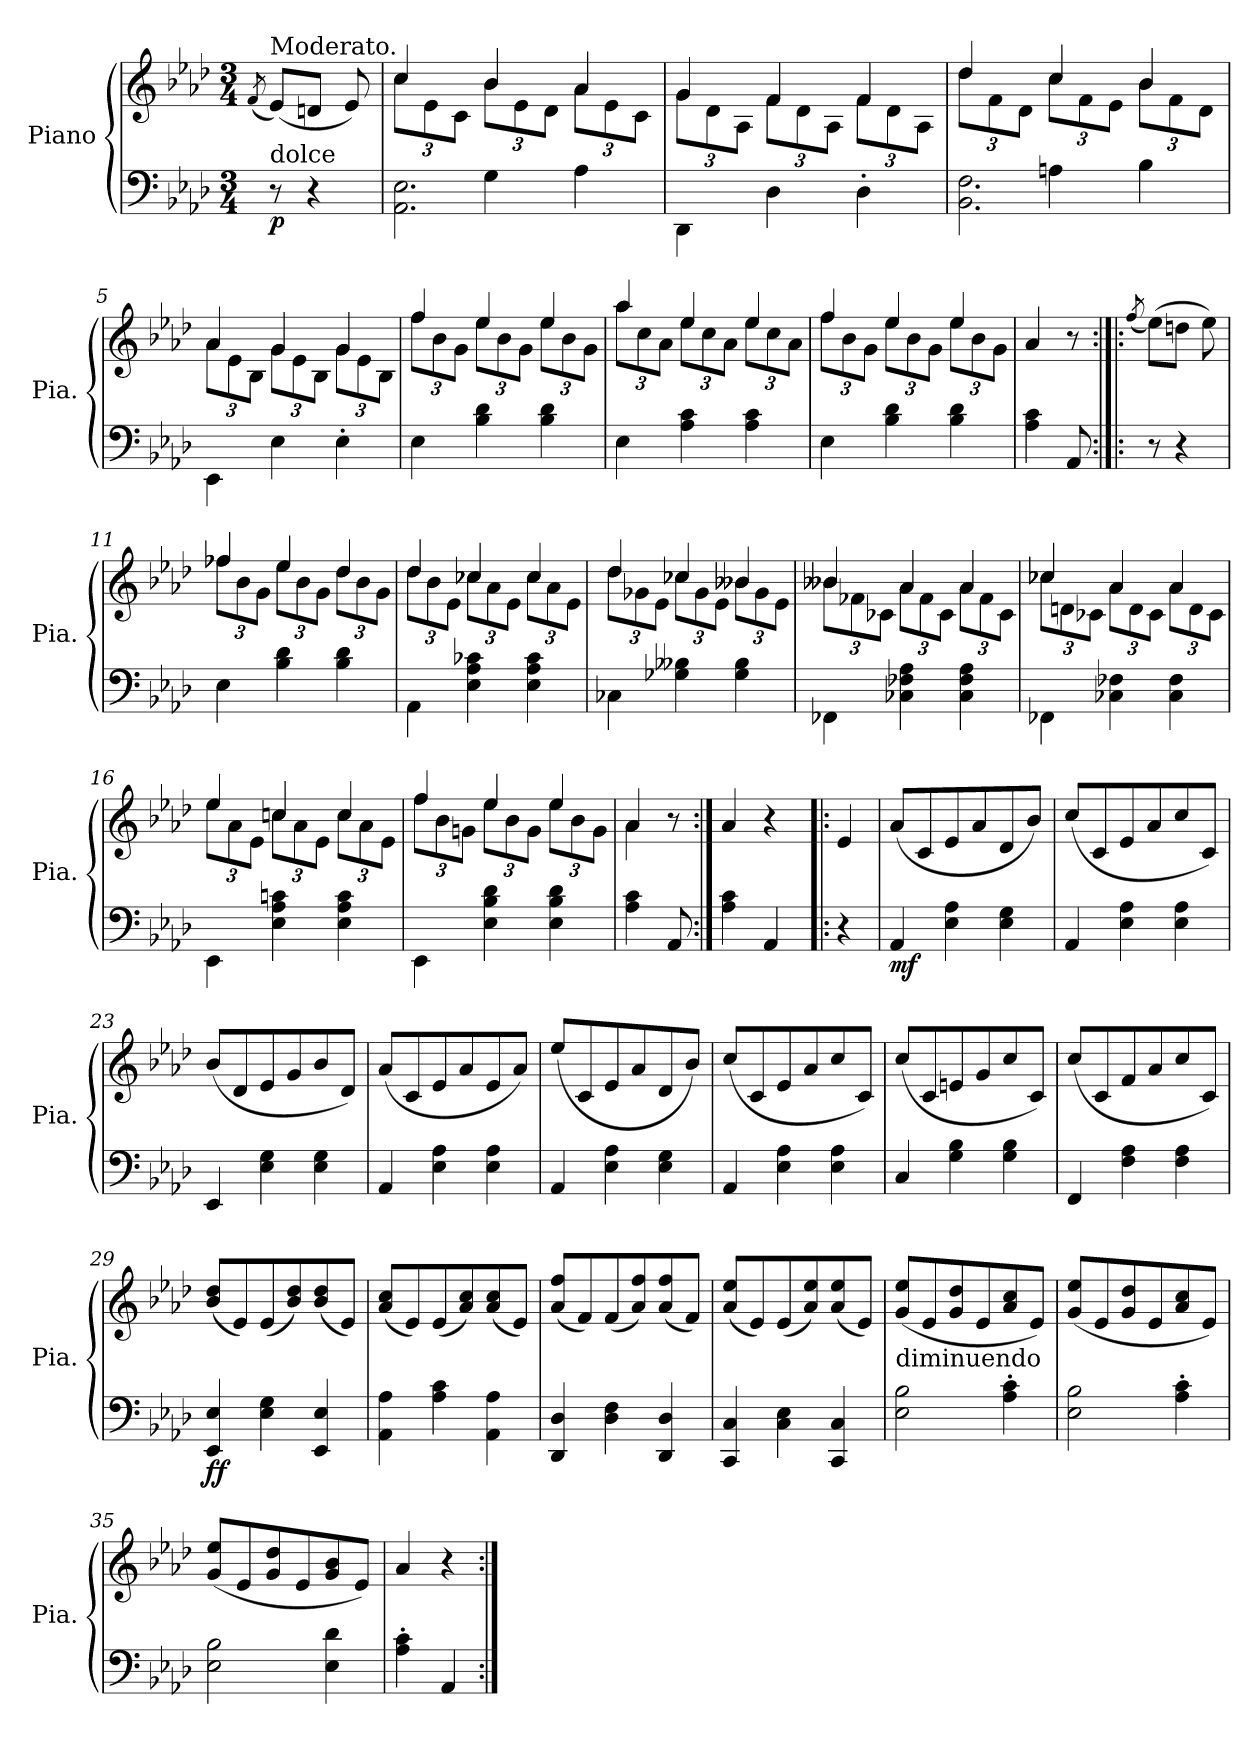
**kern	**kern	**dynam
*part1	*part1	*part1
*staff2	*staff1	*staff1/2
*I"Piano	*	*
*I'Pia.	*	*
*clefF4	*clefG2	*
*k[b-e-a-d-]	*k[b-e-a-d-]	*
*A-:	*A-:	*
*M3/4	*M3/4	*
=1	=1	=1
.	(<8qf/	.
!	!LO:TX:a:t=Moderato.	!
!LO:TX:a:t=dolce	!	!
!	!	!LO:DY:b=2
8r	(<8e-/L)	p
4r	8dn/J	.
.	8e-/)	.
=2	=2	=2
*^	*^	*
*	*	*	*Xbrackettup	*
2.AA-\ 2.E-\	4ryy	4cc/	12cc\L	.
.	.	.	12e-\	.
.	.	.	12c\J	.
.	4G\	4b-/	12b-\L	.
.	.	.	12e-\	.
.	.	.	12d-\J	.
.	4A-\	4a-/	12a-\L	.
.	.	.	12e-\	.
.	.	.	12c\J	.
*v	*v	*	*	*
=3	=3	=3	=3
4DD-\	4g/	12g\L	.
.	.	12d-\	.
.	.	12A-\J	.
4D-\	4f/	12f\L	.
.	.	12d-\	.
.	.	12A-\J	.
4D-'\	4f/	12f\L	.
.	.	12d-\	.
.	.	12A-\J	.
=4	=4	=4	=4
*^	*	*	*
2.BB-\ 2.F\	4ryy	4dd-/	12dd-\L	.
.	.	.	12f\	.
.	.	.	12d-\J	.
.	4An\	4cc/	12cc\L	.
.	.	.	12f\	.
.	.	.	12e-\J	.
.	4B-\	4b-/	12b-\L	.
.	.	.	12f\	.
.	.	.	12d-\J	.
*v	*v	*	*	*
=5	=5	=5	=5
4EE-\	4a-/	12a-\L	.
.	.	12e-\	.
.	.	12B-\J	.
4E-\	4g/	12g\L	.
.	.	12e-\	.
.	.	12B-\J	.
4E-'\	4g/	12g\L	.
.	.	12e-\	.
.	.	12B-\J	.
!!LO:LB:g=z	!!
=6	=6	=6	=6
4E-\	4ff/	12ff\L	.
.	.	12b-\	.
.	.	12g\J	.
4B-\ 4d-\	4ee-/	12ee-\L	.
.	.	12b-\	.
.	.	12g\J	.
4B-\ 4d-\	4ee-/	12ee-\L	.
.	.	12b-\	.
.	.	12g\J	.
=7	=7	=7	=7
4E-\	4aa-/	12aa-\L	.
.	.	12cc\	.
.	.	12a-\J	.
4A-\ 4c\	4ee-/	12ee-\L	.
.	.	12cc\	.
.	.	12a-\J	.
4A-\ 4c\	4ee-/	12ee-\L	.
.	.	12cc\	.
.	.	12a-\J	.
=8	=8	=8	=8
4E-\	4ff/	12ff\L	.
.	.	12b-\	.
.	.	12g\J	.
4B-\ 4d-\	4ee-/	12ee-\L	.
.	.	12b-\	.
.	.	12g\J	.
4B-\ 4d-\	4ee-/	12ee-\L	.
.	.	12b-\	.
.	.	12g\J	.
*	*v	*v	*
=9	=9	=9
4A-\ 4c\	4a-/	.
8AA-/	8r	.
=10:|!|:	=10:|!|:	=10:|!|:
.	(<8qff/	.
8r	(>8ee-\L)	.
4r	8ddn\J	.
.	8ee-\)	.
=11	=11	=11
*	*^	*
4E-\	4ff-X/	12ff-\L	.
.	.	12b-\	.
.	.	12g\J	.
4B-\ 4d-\	4ee-/	12ee-\L	.
.	.	12b-\	.
.	.	12g\J	.
4B-\ 4d-\	4dd-/	12dd-\L	.
.	.	12b-\	.
.	.	12g\J	.
!!LO:LB:g=z	!!
=12	=12	=12	=12
4AA-\	4dd-/	12dd-\L	.
.	.	12b-\	.
.	.	12e-\J	.
4E-\ 4A-\ 4c-X\	4cc-X/	12cc-\L	.
.	.	12a-\	.
.	.	12e-\J	.
4E-\ 4A-\ 4c-\	4cc-/	12cc-\L	.
.	.	12a-\	.
.	.	12e-\J	.
=13	=13	=13	=13
4C-X\	4dd-/	12dd-\L	.
.	.	12g-X\	.
.	.	12e-\J	.
4G-X\ 4B--X\	4cc-X/	12cc-\L	.
.	.	12g-\	.
.	.	12e-\J	.
4G-\ 4B--\	4b--X/	12b--\L	.
.	.	12g-\	.
.	.	12e-\J	.
=14	=14	=14	=14
4FF-X\	4b--X/	12b--\L	.
.	.	12f-X\	.
.	.	12c-X\J	.
4C-X\ 4F-X\ 4A-\	4a-/	12a-\L	.
.	.	12f-\	.
.	.	12c-\J	.
4C-\ 4F-\ 4A-\	4a-/	12a-\L	.
.	.	12f-\	.
.	.	12c-\J	.
=15	=15	=15	=15
4FF-X\	4cc-X/	12cc-\L	.
.	.	12dn\	.
.	.	12c-X\J	.
4C-X\ 4F-X\	4a-/	12a-\L	.
.	.	12d\	.
.	.	12c-\J	.
4C-\ 4F-\	4a-/	12a-\L	.
.	.	12d\	.
.	.	12c-\J	.
!!LO:LB:g=z	!!
=16	=16	=16	=16
4EE-\	4ee-/	12ee-\L	.
.	.	12a-\	.
.	.	12e-\J	.
4E-\ 4A-\ 4cn\	4cc/	12ccn\L	.
.	.	12a-\	.
.	.	12e-\J	.
4E-\ 4A-\ 4c\	4cc/	12cc\L	.
.	.	12a-\	.
.	.	12e-\J	.
=17	=17	=17	=17
4EE-\	4ff/	12ff\L	.
.	.	12b-\	.
.	.	12gn\J	.
4E-\ 4B-\ 4d-\	4ee-/	12ee-\L	.
.	.	12b-\	.
.	.	12g\J	.
4E-\ 4B-\ 4d-\	4ee-/	12ee-\L	.
.	.	12b-\	.
.	.	12g\J	.
=18	=18	=18	=18
4A-\ 4c\	4a-/	4a-\	.
8AA-/	8r	8ryy	.
*	*v	*v	*
=19:|!	=19:|!	=19:|!
4A-\ 4c\	4a-/	.
4AA-/	4r	.
=20!|:	=20!|:	=20!|:
4r	4e-/	.
=21	=21	=21
!	!	!LO:DY:b=2
4AA-/	(<8a-/L	mf
.	8c/	.
4E-\ 4A-\	8e-/	.
.	8a-/	.
4E-\ 4G\	8d-/	.
.	8b-/J)	.
=22	=22	=22
4AA-/	(<8cc/L	.
.	8c/	.
4E-\ 4A-\	8e-/	.
.	8a-/	.
4E-\ 4A-\	8cc/	.
.	8c/J)	.
!!LO:LB:g=z
=23	=23	=23
4EE-/	(<8b-/L	.
.	8d-/	.
4E-\ 4G\	8e-/	.
.	8g/	.
4E-\ 4G\	8b-/	.
.	8d-/J)	.
=24	=24	=24
4AA-/	(<8a-/L	.
.	8c/	.
4E-\ 4A-\	8e-/	.
.	8a-/	.
4E-\ 4A-\	8e-/	.
.	8a-/J)	.
=25	=25	=25
4AA-/	(<8ee-/L	.
.	8c/	.
4E-\ 4A-\	8e-/	.
.	8a-/	.
4E-\ 4G\	8d-/	.
.	8b-/J)	.
=26	=26	=26
4AA-/	(<8cc/L	.
.	8c/	.
4E-\ 4A-\	8e-/	.
.	8a-/	.
4E-\ 4A-\	8cc/	.
.	8c/J)	.
=27	=27	=27
4C/	(<8cc/L	.
.	8c/	.
4G\ 4B-\	8en/	.
.	8g/	.
4G\ 4B-\	8cc/	.
.	8c/J)	.
=28	=28	=28
4FF/	(<8cc/L	.
.	8c/	.
4F\ 4A-\	8f/	.
.	8a-/	.
4F\ 4A-\	8cc/	.
.	8c/J)	.
=29	=29	=29
!	!	!LO:DY:b=2
4EE-/ 4E-/	(<8b-/ 8dd-/L	ff
.	8e-/)	.
4E-\ 4G\	(<8e-/	.
.	8b-/ 8dd-/)	.
4EE-/ 4E-/	(<8b-/ 8dd-/	.
.	8e-/J)	.
!!LO:LB:g=z
=30	=30	=30
4AA-\ 4A-\	(<8a-/ 8cc/L	.
.	8e-/)	.
4A-\ 4c\	(<8e-/	.
.	8a-/ 8cc/)	.
4AA-\ 4A-\	(<8a-/ 8cc/	.
.	8e-/J)	.
=31	=31	=31
4DD-/ 4D-/	(<8a-/ 8ff/L	.
.	8f/)	.
4D-\ 4F\	(<8f/	.
.	8a-/ 8ff/)	.
4DD-/ 4D-/	(<8a-/ 8ff/	.
.	8f/J)	.
=32	=32	=32
4CC/ 4C/	(<8a-/ 8ee-/L	.
.	8e-/)	.
4C\ 4E-\	(<8e-/	.
.	8a-/ 8ee-/)	.
4CC/ 4C/	(<8a-/ 8ee-/	.
.	8e-/J)	.
=33	=33	=33
!LO:TX:a:t=diminuendo	!	!
2E-\ 2B-\	(<8g/ 8ee-/L	.
.	8e-/	.
.	8g/ 8dd-/	.
.	8e-/	.
4A-\' 4c\'	8a-/ 8cc/	.
.	8e-/J)	.
=34	=34	=34
2E-\ 2B-\	(<8g/ 8ee-/L	.
.	8e-/	.
.	8g/ 8dd-/	.
.	8e-/	.
4A-\' 4c\'	8a-/ 8cc/	.
.	8e-/J)	.
=35	=35	=35
2E-\ 2B-\	(<8g/ 8ee-/L	.
.	8e-/	.
.	8g/ 8dd-/	.
.	8e-/	.
4E-\ 4d-\	8g/ 8b-/	.
.	8e-/J)	.
=36	=36	=36
4A-\' 4c\'	4a-/	.
4AA-/	4r	.
=:|!	=:|!	=:|!
*-	*-	*-
